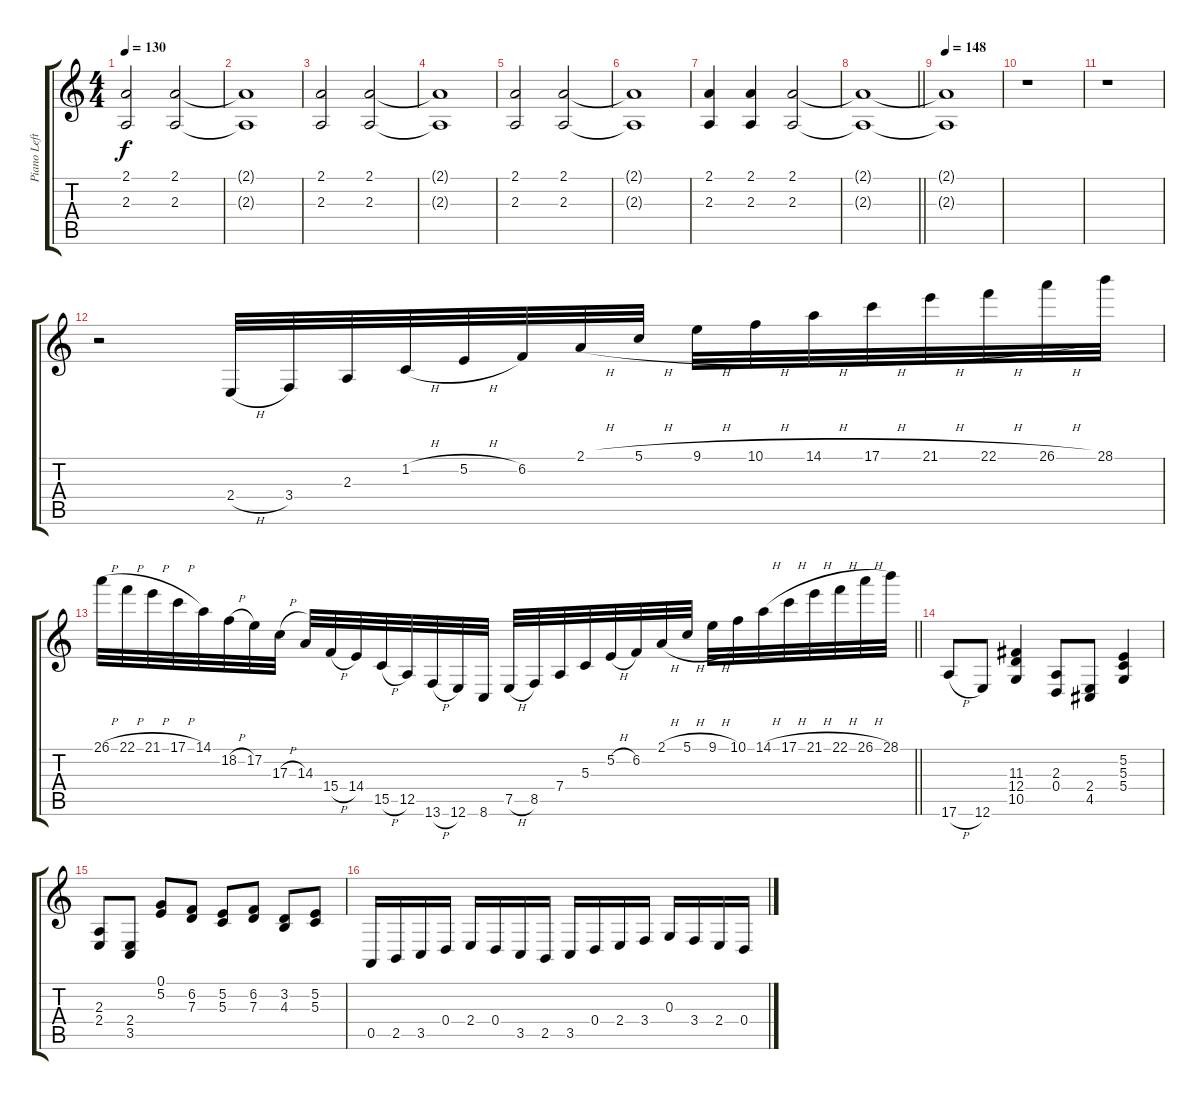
\track ("Piano Left a" "Piano Left") {instrument acousticgrandpiano}
\staff {score tabs}
\tuning (G4 B3 G3 D3 A2 E2) {hide}
\ts (4 4)
\tempo 130
\clef g2
\ks c
(2.1 2.3).2{dy f instrument acousticgrandpiano} (2.1 2.3).2 |
(2.1{t} 2.3{t}).1 |
(2.1 2.3).2 (2.1 2.3).2 |
(2.1{t} 2.3{t}).1 |
(2.1 2.3).2 (2.1 2.3).2 |
(2.1{t} 2.3{t}).1 |
(2.1 2.3).4 (2.1 2.3).4 (2.1 2.3).2 |
\barLineRight lightlight
(2.1{t} 2.3{t}).1 |
\tempo 148
(2.1{t} 2.3{t}).1 |
r.1 |
r.1 |
r.2 2.4{h}.32 3.4.32 2.3.32 1.2{h}.32 5.2{h}.32 6.2.32 2.1{h}.32 5.1{h}.32 9.1{h}.32 10.1{h}.32 14.1{h}.32 17.1{h}.32 21.1{h}.32 22.1{h}.32 26.1{h}.32 28.1.32 |
\barLineRight lightlight
26.1{h}.32 22.1{h}.32 21.1{h}.32 17.1{h}.32 14.1.32 18.2{h}.32 17.2.32 17.3{h}.32 14.3.32 15.4{h}.32 14.4.32 15.5{h}.32 12.5.32 13.6{h}.32 12.6.32 8.6.32 7.5{h}.32 8.5.32 7.4.32 5.3.32 5.2{h}.32 6.2.32 2.1{h}.32 5.1{h}.32 9.1{h}.32 10.1.32 14.1{h}.32 17.1{h}.32 21.1{h}.32 22.1{h}.32 26.1{h}.32 28.1.32 |
17.6{h}.8 12.6.8 (11.3 12.4 10.5).4 (2.3 0.4).8 (2.4 4.5).8 (5.2 5.3 5.4).4 |
(2.3 2.4).8 (2.4 3.5).8 (0.1 5.2).8 (6.2 7.3).8 (5.2 5.3).8 (6.2 7.3).8 (3.2 4.3).8 (5.2 5.3).8 |
0.5.16 2.5.16 3.5.16 0.4.16 2.4.16 0.4.16 3.5.16 2.5.16 3.5.16 0.4.16 2.4.16 3.4.16 0.3.16 3.4.16 2.4.16 0.4.16
